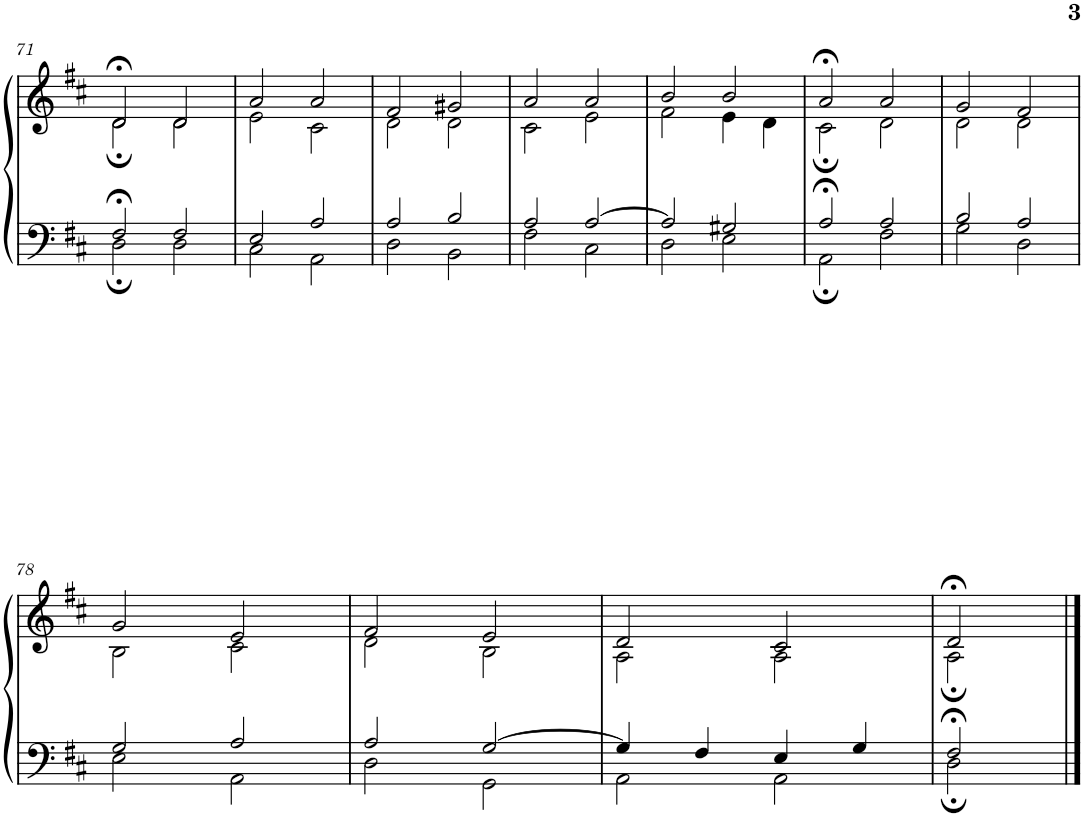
**kern	**kern
*part1	*part1
*staff2	*staff1
*I"Piano	*
*I'Pno.	*
!!LO:PB:g=z
*clefF4	*clefG2
*k[f#c#]	*k[f#c#]
*M4/4	*M4/4
*met(c)	*met(c)
=71	=71
*^	*^
2F#;</	2D;\	2d;</	2d;\
2F#/	2D\	2d/	2d\
=72	=72	=72	=72
2E/	2C#\	2a/	2e\
2A/	2AA\	2a/	2c#\
=73	=73	=73	=73
2A/	2D\	2f#/	2d\
2B/	2BB\	2g#X/	2d\
=74	=74	=74	=74
2A/	2F#\	2a/	2c#\
[2A/	2C#\	2a/	2e\
=75	=75	=75	=75
2A/]	2D\	2b/	2f#\
2G#X/	2E\	2b/	4e\
.	.	.	4d\
=76	=76	=76	=76
2A;</	2AA;\	2a;</	2c#;\
2A/	2F#\	2a/	2d\
=77	=77	=77	=77
2B/	2G\	2g/	2d\
2A/	2D\	2f#/	2d\
!!LO:LB:g=z	!!
=78	=78	=78	=78
2G/	2E\	2g/	2B\
2A/	2AA\	2e/	2c#\
=79	=79	=79	=79
2A/	2D\	2f#/	2d\
[2G/	2GG\	2e/	2B\
=80	=80	=80	=80
4G/]	2AA\	2d/	2A\
4F#/	.	.	.
4E/	2AA\	2c#/	2A\
4G/	.	.	.
=81	=81	=81	=81
2F#;</	2D;\	2d;</	2A;\
*v	*v	*	*
*	*v	*v
==	==
*-	*-
